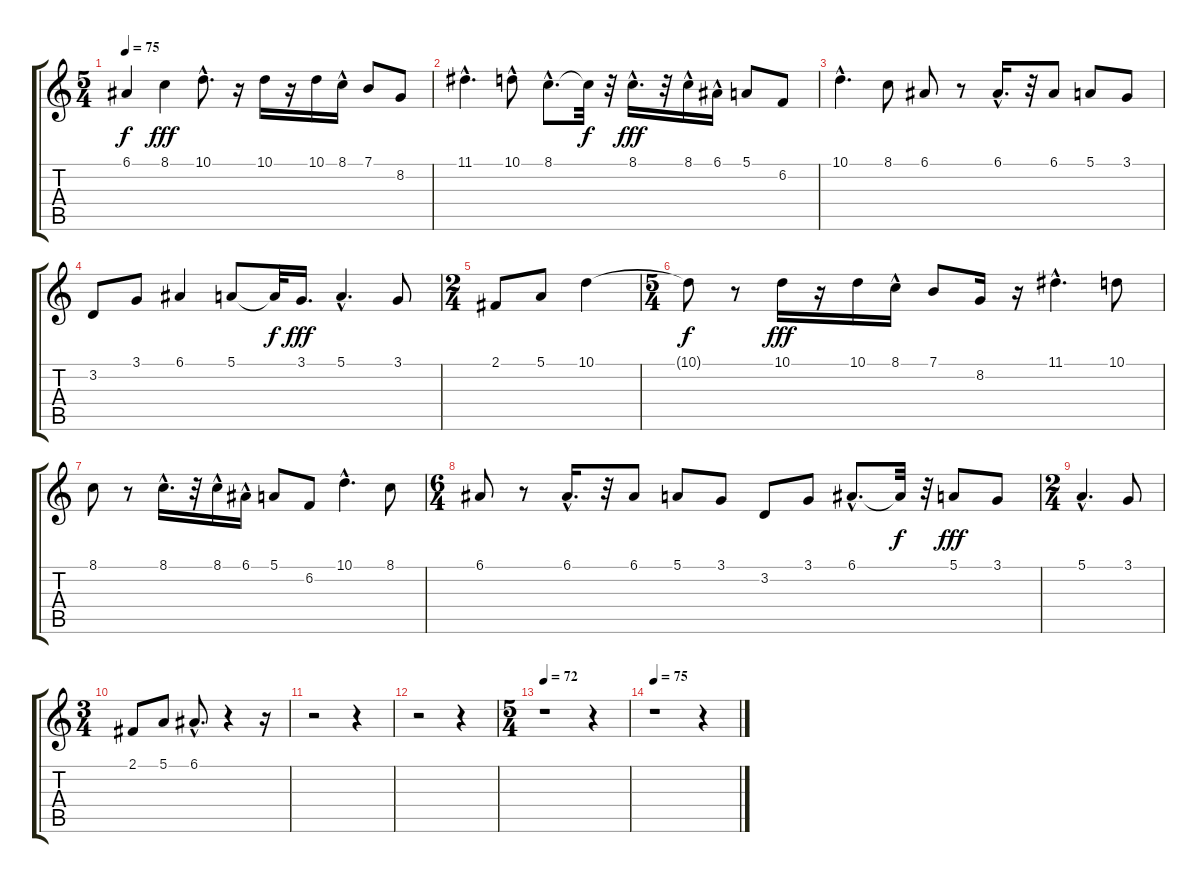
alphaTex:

\track "" {instrument synthvoice}
\staff {score tabs}
\tuning (E4 B3 G3 D3 A2 E2) {hide}
\ts (5 4)
\tempo 75
\clef g2
\ks c
6.1{t}.4{dy f} 8.1.4{dy fff} 10.1{hac}.8{d} r.16 10.1.16 r.16 10.1.16 8.1{hac}.16 7.1.8 8.2.8 |
11.1{hac}.4{d} 10.1{hac}.8 8.1{hac}.8{d} 8.1{t}.32{dy f} r.32 8.1{hac}.16{d dy fff} r.32 8.1{hac}.16 6.1{hac}.16 5.1.8 6.2.8 |
10.1{hac}.4{d} 8.1.8 6.1.8 r.8 6.1{hac}.16{d} r.32 6.1.8 5.1.8 3.1.8 |
3.2.8 3.1.8 6.1.4 5.1.8 5.1{t}.32{dy f} 3.1.16{d dy fff} 5.1{hac}.4{d} 3.1.8 |
\ts (2 4)
2.1.8 5.1.8 10.1.4 |
\ts (5 4)
10.1{t}.8{dy f} r.8 10.1.16{dy fff} r.16 10.1.16 8.1{hac}.16 7.1.8 8.2.16 r.16 11.1{hac}.4{d} 10.1.8 |
8.1.8 r.8 8.1{hac}.16{d} r.32 8.1{hac}.16 6.1{hac}.16 5.1.8 6.2.8 10.1{hac}.4{d} 8.1.8 |
\ts (6 4)
6.1.8 r.8 6.1{hac}.16{d} r.32 6.1.8 5.1.8 3.1.8 3.2.8 3.1.8 6.1{hac}.8{d} 6.1{t}.32{dy f} r.32 5.1.8{dy fff} 3.1.8 |
\ts (2 4)
5.1{hac}.4{d} 3.1.8 |
\ts (3 4)
2.1.8 5.1.8 6.1{hac}.8{d} r.4 r.16 |
r.2 r.4 |
r.2 r.4 |
\ts (5 4)
\tempo 72
r.1 r.4 |
\tempo 75
r.1 r.4
